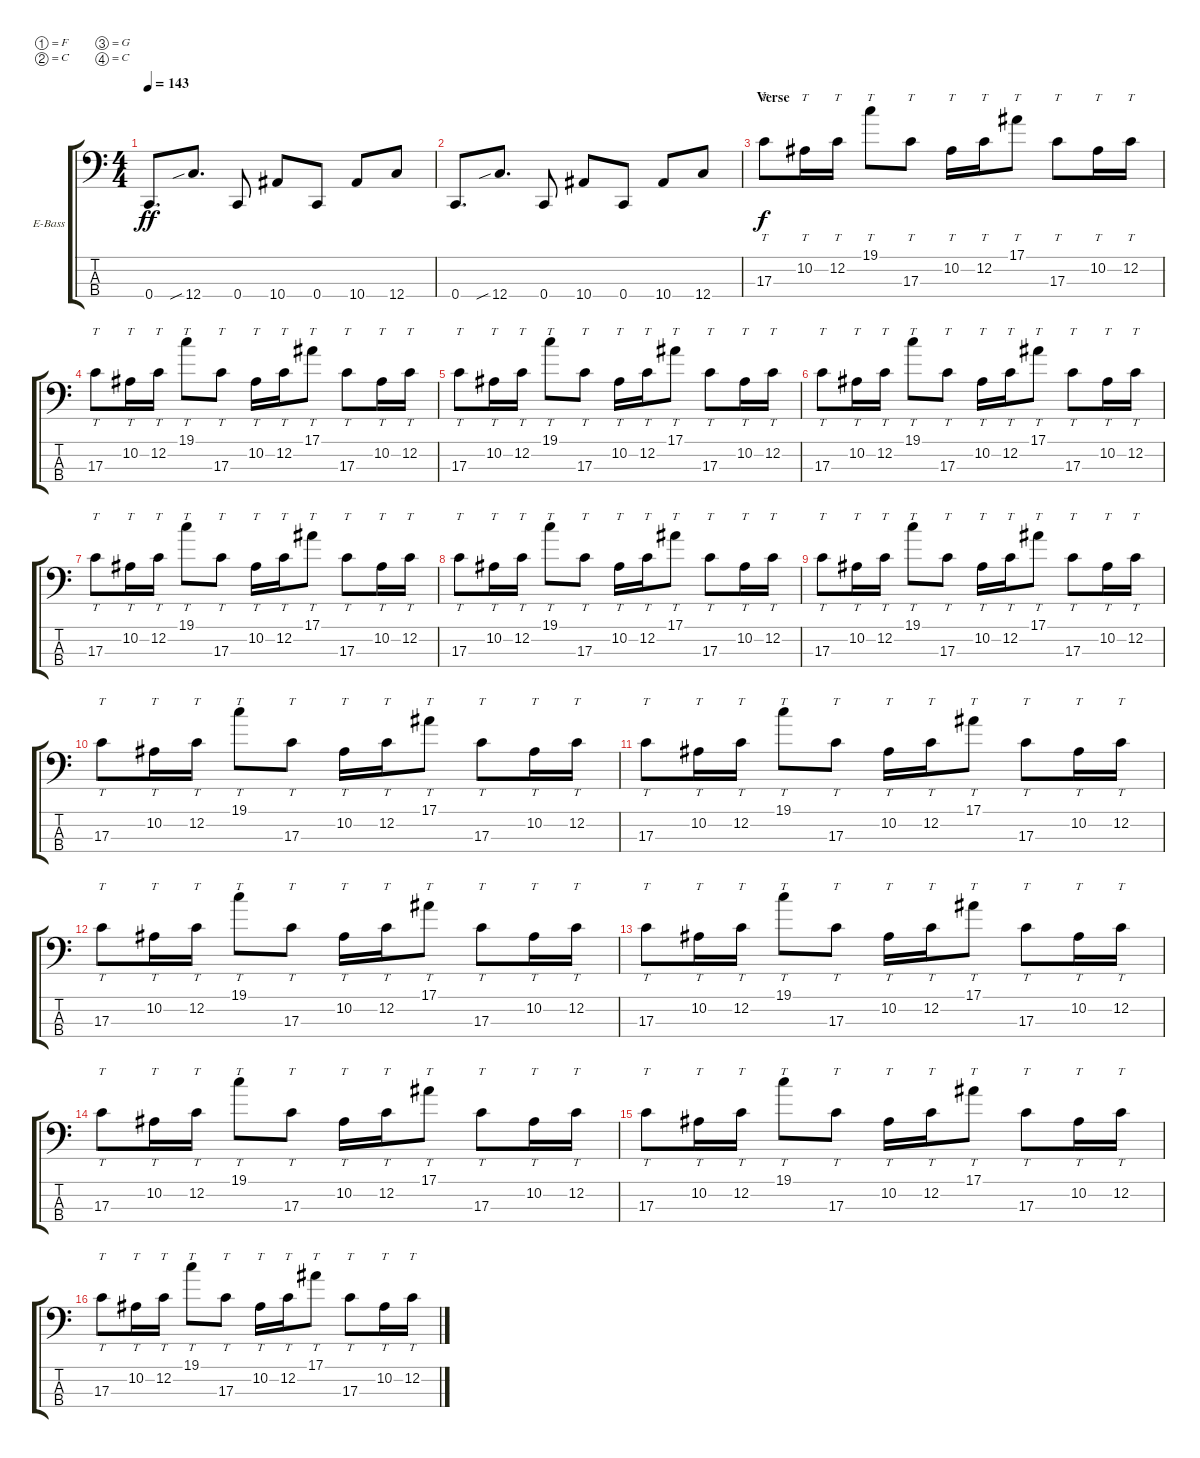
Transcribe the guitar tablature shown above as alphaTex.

\defaultSystemsLayout 4
\bracketExtendMode groupsimilarinstruments
\firstSystemTrackNameOrientation horizontal
\otherSystemsTrackNameOrientation horizontal
\track ("Ue-Chan - Bass" "E-Bass") {instrument electricbassfinger}
\staff {score tabs}
\tuning (F2 C2 G1 C1)
\ts (4 4)
\tempo 143
\clef f4
\ks c
0.4.8{d dy ff} 12.4{sib}.8{d} 0.4.8 10.4.8 0.4.8 10.4.8 12.4.8 |
0.4.8{d} 12.4{sib}.8{d} 0.4.8 10.4.8 0.4.8 10.4.8 12.4.8 |
\section ("" "Verse")
17.3.8{tt dy f} 10.2.16{tt} 12.2.16{tt} 19.1.8{tt} 17.3.8{tt} 10.2.16{tt} 12.2.16{tt} 17.1.8{tt} 17.3.8{tt} 10.2.16{tt} 12.2.16{tt} |
17.3.8{tt} 10.2.16{tt} 12.2.16{tt} 19.1.8{tt} 17.3.8{tt} 10.2.16{tt} 12.2.16{tt} 17.1.8{tt} 17.3.8{tt} 10.2.16{tt} 12.2.16{tt} |
17.3.8{tt} 10.2.16{tt} 12.2.16{tt} 19.1.8{tt} 17.3.8{tt} 10.2.16{tt} 12.2.16{tt} 17.1.8{tt} 17.3.8{tt} 10.2.16{tt} 12.2.16{tt} |
17.3.8{tt} 10.2.16{tt} 12.2.16{tt} 19.1.8{tt} 17.3.8{tt} 10.2.16{tt} 12.2.16{tt} 17.1.8{tt} 17.3.8{tt} 10.2.16{tt} 12.2.16{tt} |
17.3.8{tt} 10.2.16{tt} 12.2.16{tt} 19.1.8{tt} 17.3.8{tt} 10.2.16{tt} 12.2.16{tt} 17.1.8{tt} 17.3.8{tt} 10.2.16{tt} 12.2.16{tt} |
17.3.8{tt} 10.2.16{tt} 12.2.16{tt} 19.1.8{tt} 17.3.8{tt} 10.2.16{tt} 12.2.16{tt} 17.1.8{tt} 17.3.8{tt} 10.2.16{tt} 12.2.16{tt} |
17.3.8{tt} 10.2.16{tt} 12.2.16{tt} 19.1.8{tt} 17.3.8{tt} 10.2.16{tt} 12.2.16{tt} 17.1.8{tt} 17.3.8{tt} 10.2.16{tt} 12.2.16{tt} |
17.3.8{tt} 10.2.16{tt} 12.2.16{tt} 19.1.8{tt} 17.3.8{tt} 10.2.16{tt} 12.2.16{tt} 17.1.8{tt} 17.3.8{tt} 10.2.16{tt} 12.2.16{tt} |
17.3.8{tt} 10.2.16{tt} 12.2.16{tt} 19.1.8{tt} 17.3.8{tt} 10.2.16{tt} 12.2.16{tt} 17.1.8{tt} 17.3.8{tt} 10.2.16{tt} 12.2.16{tt} |
17.3.8{tt} 10.2.16{tt} 12.2.16{tt} 19.1.8{tt} 17.3.8{tt} 10.2.16{tt} 12.2.16{tt} 17.1.8{tt} 17.3.8{tt} 10.2.16{tt} 12.2.16{tt} |
17.3.8{tt} 10.2.16{tt} 12.2.16{tt} 19.1.8{tt} 17.3.8{tt} 10.2.16{tt} 12.2.16{tt} 17.1.8{tt} 17.3.8{tt} 10.2.16{tt} 12.2.16{tt} |
17.3.8{tt} 10.2.16{tt} 12.2.16{tt} 19.1.8{tt} 17.3.8{tt} 10.2.16{tt} 12.2.16{tt} 17.1.8{tt} 17.3.8{tt} 10.2.16{tt} 12.2.16{tt} |
17.3.8{tt} 10.2.16{tt} 12.2.16{tt} 19.1.8{tt} 17.3.8{tt} 10.2.16{tt} 12.2.16{tt} 17.1.8{tt} 17.3.8{tt} 10.2.16{tt} 12.2.16{tt} |
17.3.8{tt} 10.2.16{tt} 12.2.16{tt} 19.1.8{tt} 17.3.8{tt} 10.2.16{tt} 12.2.16{tt} 17.1.8{tt} 17.3.8{tt} 10.2.16{tt} 12.2.16{tt}
